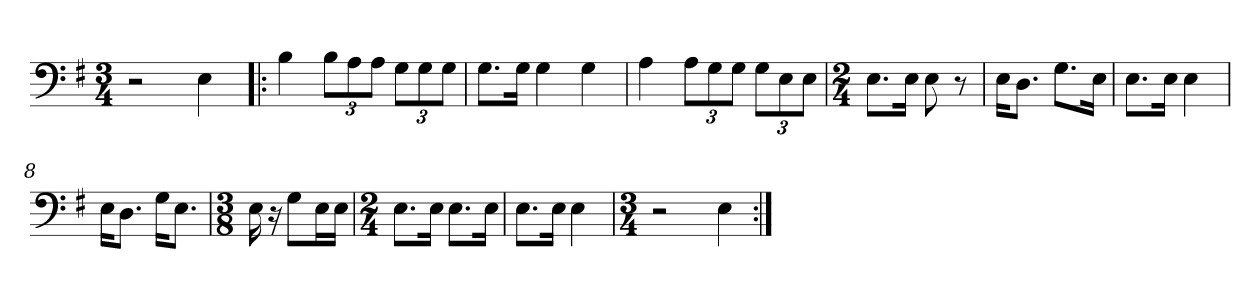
**kern
*part1
*staff1
*clefF4
*k[f#]
*M3/4
=1
2r
4E\
=2!|:
4B\
12B\L
12A\
12A\J
12G\L
12G\
12G\J
=3
8.G\L
16G\Jk
4G\
4G\
=4
4A\
12A\L
12G\
12G\J
12G\L
12E\
12E\J
=5
*M2/4
8.E\L
16E\Jk
8E\
8r
=6
16E\KL
8.D\J
8.G\L
16E\Jk
=7
8.E\L
16E\Jk
4E\
=8
16E\KL
8.D\J
16G\KL
8.E\J
=9
*M3/8
16E\
16r
8G\L
16E\L
16E\JJ
=10
*M2/4
8.E\L
16E\Jk
8.E\L
16E\Jk
=11
8.E\L
16E\Jk
4E\
=12
*M3/4
2r
4E\
=:|!
*-
